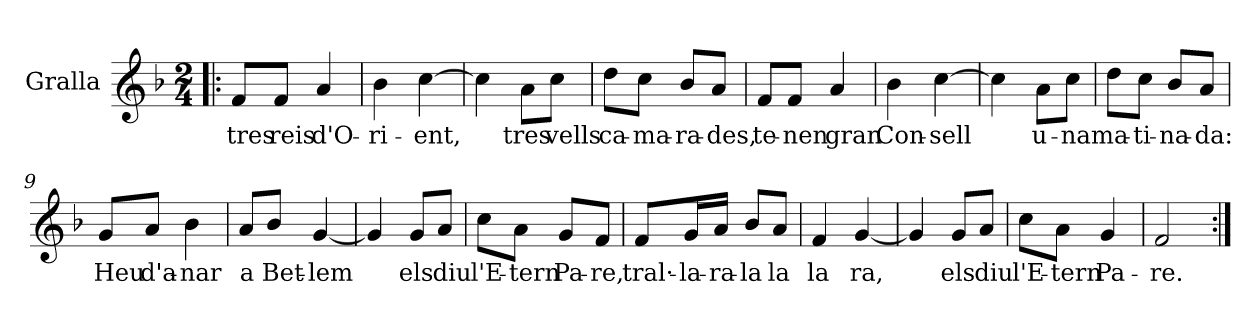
**kern	**text
*part1	*part1
*staff1	*staff1
*I"Gralla	*
*I'Gr.	*
*clefG2	*
*k[b-]	*
*M2/4	*
*MM91	*
=1!|:	=1!|:
!	!LO:LY:b
8f/L	tres
!	!LO:LY:b
8f/J	reis
!	!LO:LY:b
4a/	d'O-
=2	=2
!	!LO:LY:b
4b-\	-ri-
!	!LO:LY:b
[4cc\	-ent,
=3	=3
4cc\]	.
!	!LO:LY:b
8a\L	tres
!	!LO:LY:b
8cc\J	vells
=4	=4
!	!LO:LY:b
8dd\L	ca-
!	!LO:LY:b
8cc\J	-ma-
!	!LO:LY:b
8b-/L	-ra-
!	!LO:LY:b
8a/J	-des,
=5	=5
!	!LO:LY:b
8f/L	te-
!	!LO:LY:b
8f/J	-nen
!	!LO:LY:b
4a/	gran
=6	=6
!	!LO:LY:b
4b-\	Con-
!	!LO:LY:b
[4cc\	-sell
!!LO:LB:g=z
=7	=7
4cc\]	.
!	!LO:LY:b
8a\L	u-
!	!LO:LY:b
8cc\J	-na
=8	=8
!	!LO:LY:b
8dd\L	ma-
!	!LO:LY:b
8cc\J	-ti-
!	!LO:LY:b
8b-/L	-na-
!	!LO:LY:b
8a/J	-da:
=9	=9
!	!LO:LY:b
8g/L	Heu
!	!LO:LY:b
8a/J	d'a-
!	!LO:LY:b
4b-\	-nar
=10	=10
!	!LO:LY:b
8a/L	a
!	!LO:LY:b
8b-/J	Bet-
!	!LO:LY:b
[4g/	-lem
=11	=11
4g/]	.
!	!LO:LY:b
8g/L	els
!	!LO:LY:b
8a/J	diu
=12	=12
!	!LO:LY:b
8cc\L	l'E-
!	!LO:LY:b
8a\J	-tern
!	!LO:LY:b
8g/L	Pa-
!	!LO:LY:b
8f/J	-re,
!!LO:LB:g=z
=13	=13
!	!LO:LY:b
8f/L	tral·-
!	!LO:LY:b
16g/L	-la-
!	!LO:LY:b
16a/JJ	-ra-
!	!LO:LY:b
8b-/L	-la
!	!LO:LY:b
8a/J	la
=14	=14
!	!LO:LY:b
4f/	la
!	!LO:LY:b
[4g/	ra,
=15	=15
4g/]	.
!	!LO:LY:b
8g/L	els
!	!LO:LY:b
8a/J	diu
=16	=16
!	!LO:LY:b
8cc\L	l'E-
!	!LO:LY:b
8a\J	-tern
!	!LO:LY:b
4g/	Pa-
=17	=17
!	!LO:LY:b
2f/	-re.
=:|!	=:|!
*-	*-
